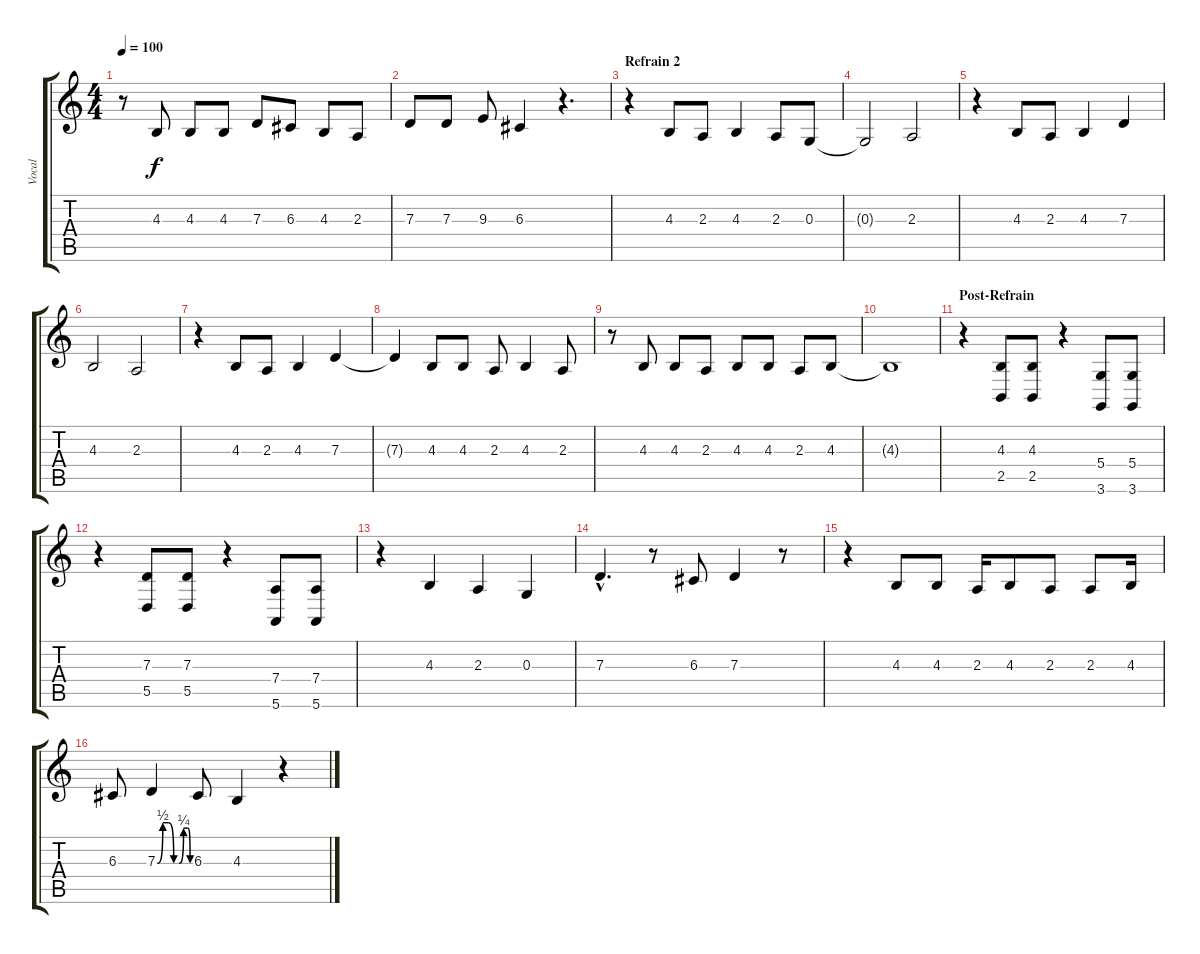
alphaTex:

\track ("Vocal" "Vocal") {instrument altosax}
\staff {score tabs}
\tuning (E4 B3 G3 D3 A2 E2) {hide}
\ts (4 4)
\tempo 100
\clef g2
\ks c
r.8{dy f} 4.3.8 4.3.8 4.3.8 7.3.8 6.3.8 4.3.8 2.3.8 |
7.3.8 7.3.8 9.3.8 6.3.4 r.4{d} |
\section ("" "Refrain 2")
r.4 4.3.8 2.3.8 4.3.4 2.3.8 0.3.8 |
0.3{t}.2 2.3.2 |
r.4 4.3.8 2.3.8 4.3.4 7.3.4 |
4.3.2 2.3.2 |
r.4 4.3.8 2.3.8 4.3.4 7.3.4 |
7.3{t}.4 4.3.8 4.3.8 2.3.8 4.3.4 2.3.8 |
r.8 4.3.8 4.3.8 2.3.8 4.3.8 4.3.8 2.3.8 4.3.8 |
4.3{t}.1 |
\section ("" "Post-Refrain")
r.4 (4.3 2.5).8 (4.3 2.5).8 r.4 (5.4 3.6).8 (5.4 3.6).8 |
r.4 (7.3 5.5).8 (7.3 5.5).8 r.4 (7.4 5.6).8 (7.4 5.6).8 |
r.4 4.3.4 2.3.4 0.3.4 |
7.3{hac}.4{d} r.8 6.3.8 7.3.4 r.8 |
r.4 4.3.8 4.3.8 2.3.16 4.3.8 2.3.8 2.3.8 4.3.16 |
6.3.8 7.3{be (custom 0 0 10 2 20 2 30 0 40 0 48 1 56 1 60 0)}.4 6.3.8 4.3.4 r.4
